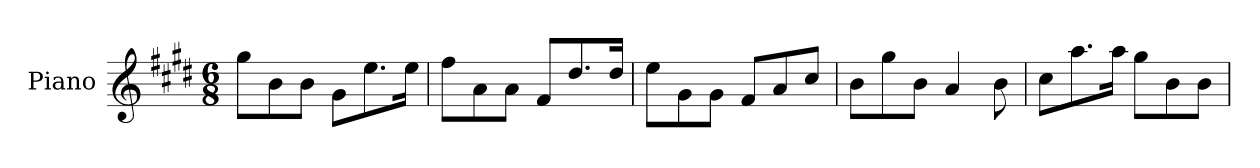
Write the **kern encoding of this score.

**kern
*part1
*staff1
*I"Piano
*I'Pno.
*clefG2
*k[f#c#g#d#]
*M6/8
*MM120
=1
8gg#\L
8b\
8b\J
8g#\L
8.ee\
16ee\Jk
=2
8ff#\L
8a\
8a\J
8f#/L
8.dd#/
16dd#/Jk
=3
8ee\L
8g#\
8g#\J
8f#/L
8a/
8cc#/J
=4
8b\L
8gg#\
8b\J
4a/
8b\
=5
8cc#\L
8.aa\
16aa\Jk
8gg#\L
8b\
8b\J
=
*-
